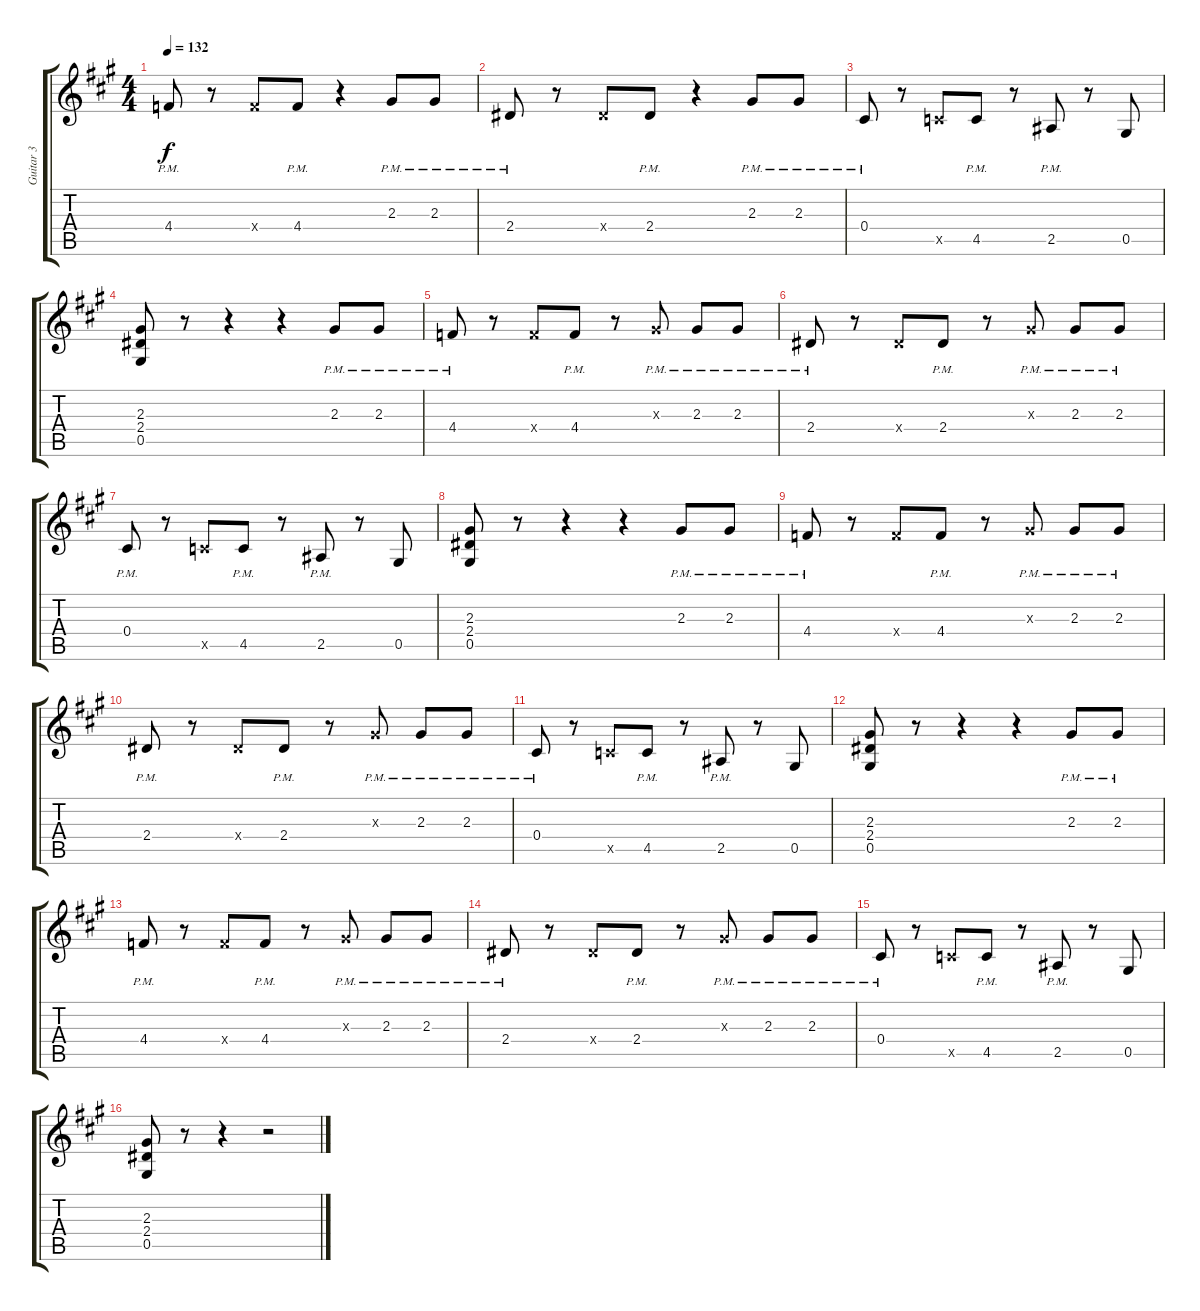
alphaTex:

\track ("Guitar 3" "Guitar 3") {instrument distortionguitar}
\staff {score tabs}
\tuning (Eb4 Bb3 Gb3 Db3 Ab2 Eb2) {hide}
\ts (4 4)
\tempo 132
\clef g2
\ks a
4.4{pm}.8{dy f} r.8 4.4{x}.8 4.4{pm}.8 r.4 2.3{pm}.8 2.3{pm}.8 |
2.4{pm}.8 r.8 2.4{x}.8 2.4{pm}.8 r.4 2.3{pm}.8 2.3{pm}.8 |
0.4{pm}.8 r.8 4.5{x}.8 4.5{pm}.8 r.8 2.5{pm}.8 r.8 0.5.8 |
(2.3 2.4 0.5).8 r.8 r.4 r.4 2.3{pm}.8 2.3{pm}.8 |
4.4{pm}.8 r.8 4.4{x}.8 4.4{pm}.8 r.8 2.3{pm x}.8 2.3{pm}.8 2.3{pm}.8 |
2.4{pm}.8 r.8 2.4{x}.8 2.4{pm}.8 r.8 2.3{pm x}.8 2.3{pm}.8 2.3{pm}.8 |
0.4{pm}.8 r.8 4.5{x}.8 4.5{pm}.8 r.8 2.5{pm}.8 r.8 0.5.8 |
(2.3 2.4 0.5).8 r.8 r.4 r.4 2.3{pm}.8 2.3{pm}.8 |
4.4{pm}.8 r.8 4.4{x}.8 4.4{pm}.8 r.8 2.3{pm x}.8 2.3{pm}.8 2.3{pm}.8 |
2.4{pm}.8 r.8 2.4{x}.8 2.4{pm}.8 r.8 2.3{pm x}.8 2.3{pm}.8 2.3{pm}.8 |
0.4{pm}.8 r.8 4.5{x}.8 4.5{pm}.8 r.8 2.5{pm}.8 r.8 0.5.8 |
(2.3 2.4 0.5).8 r.8 r.4 r.4 2.3{pm}.8 2.3{pm}.8 |
4.4{pm}.8 r.8 4.4{x}.8 4.4{pm}.8 r.8 2.3{pm x}.8 2.3{pm}.8 2.3{pm}.8 |
2.4{pm}.8 r.8 2.4{x}.8 2.4{pm}.8 r.8 2.3{pm x}.8 2.3{pm}.8 2.3{pm}.8 |
0.4{pm}.8 r.8 4.5{x}.8 4.5{pm}.8 r.8 2.5{pm}.8 r.8 0.5.8 |
(2.3 2.4 0.5).8 r.8 r.4 r.2
